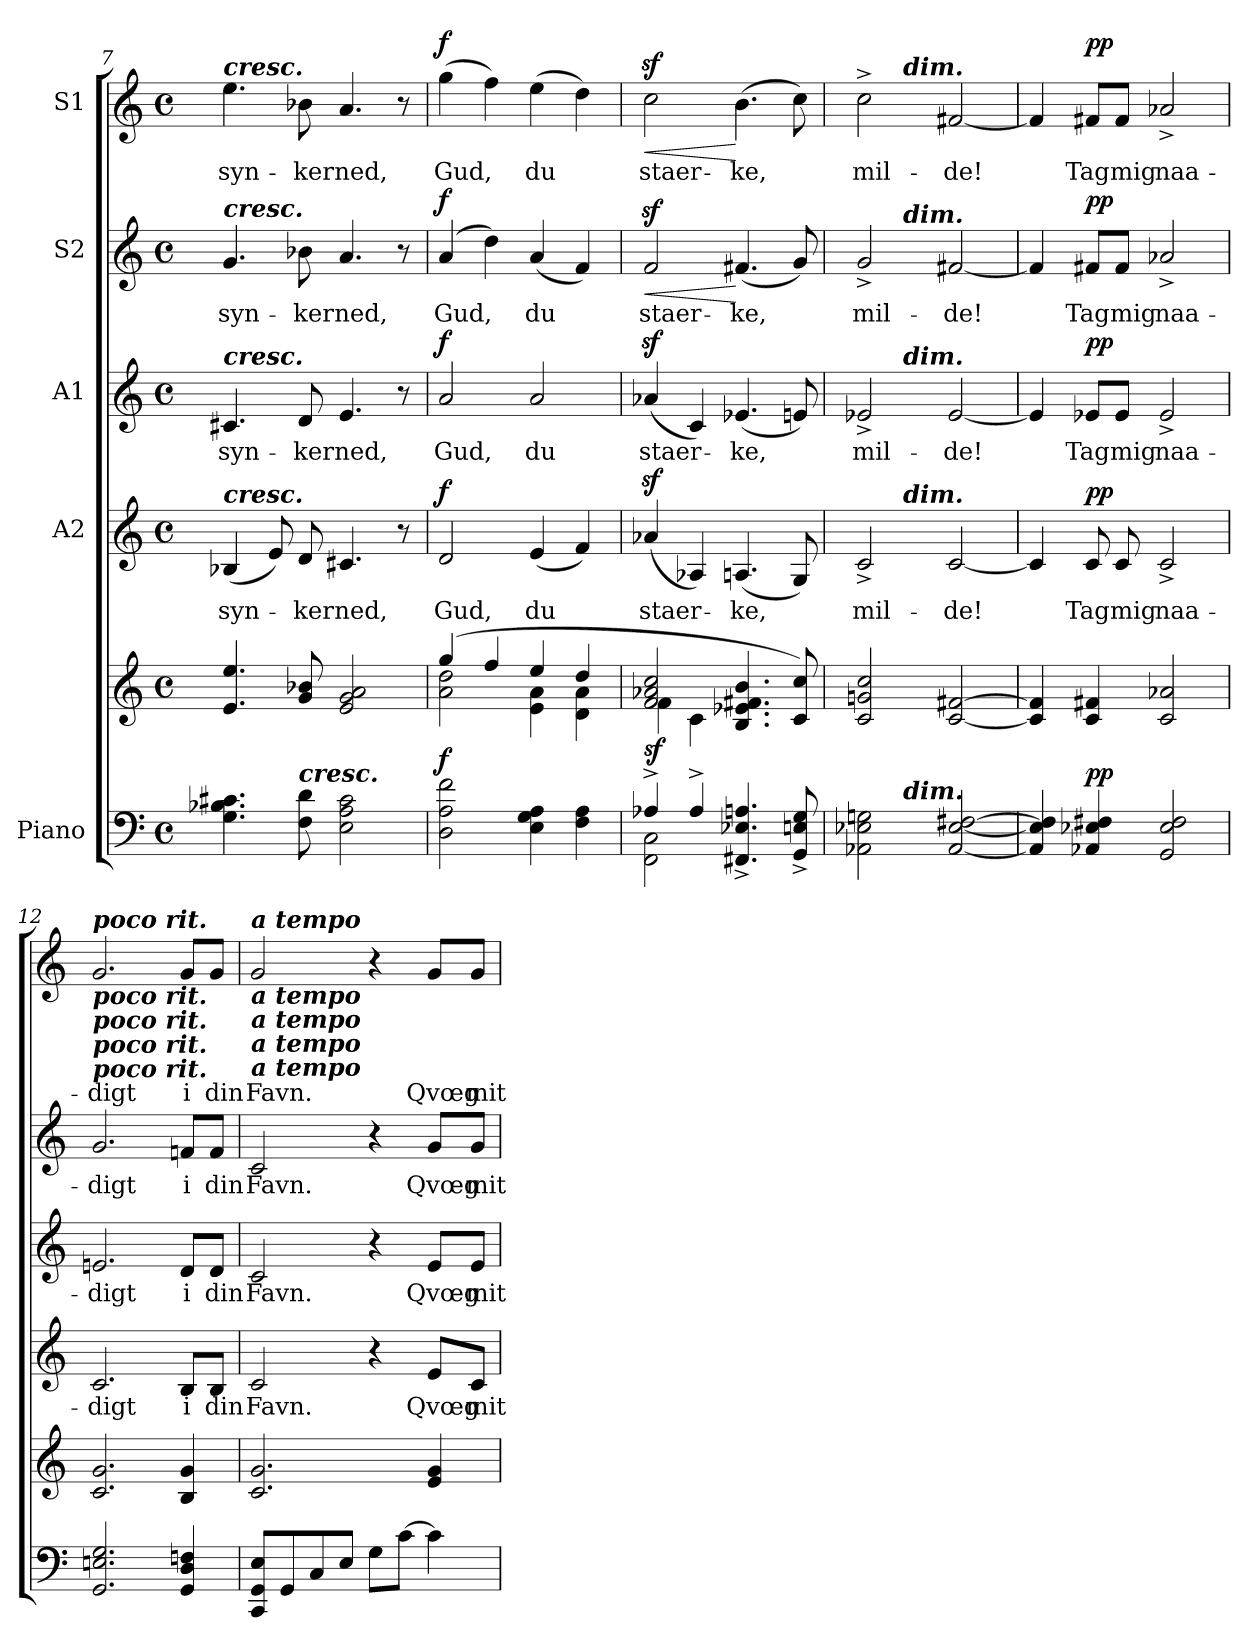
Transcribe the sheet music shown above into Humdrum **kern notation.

**kern	**kern	**dynam	**kern	**text	**dynam	**kern	**text	**dynam	**kern	**text	**dynam	**kern	**text	**dynam
*part5	*part5	*part5	*part4	*part4	*part4	*part3	*part3	*part3	*part2	*part2	*part2	*part1	*part1	*part1
*staff6	*staff5	*staff5/6	*staff4	*staff4	*staff4	*staff3	*staff3	*staff3	*staff2	*staff2	*staff2	*staff1	*staff1	*staff1
*I"Piano	*	*	*I"A2	*	*	*I"A1	*	*	*I"S2	*	*	*I"S1	*	*
*clefF4	*clefG2	*	*clefG2	*	*	*clefG2	*	*	*clefG2	*	*	*clefG2	*	*
*k[]	*k[]	*	*k[]	*	*	*k[]	*	*	*k[]	*	*	*k[]	*	*
*C:	*C:	*	*C:	*	*	*C:	*	*	*C:	*	*	*C:	*	*
*M4/4	*M4/4	*	*M4/4	*	*	*M4/4	*	*	*M4/4	*	*	*M4/4	*	*
*met(c)	*met(c)	*	*met(c)	*	*	*met(c)	*	*	*met(c)	*	*	*met(c)	*	*
=7	=7	=7	=7	=7	=7	=7	=7	=7	=7	=7	=7	=7	=7	=7
!	!	!	!	!	!	!	!	!	!	!	!	!LO:TX:a:Bi:t=cresc.	!	!
!	!	!	!	!	!	!	!	!	!LO:TX:a:Bi:t=cresc.	!	!	!	!	!
!	!	!	!	!	!	!LO:TX:a:Bi:t=cresc.	!	!	!	!	!	!	!	!
!	!	!	!LO:TX:a:Bi:t=cresc.	!	!	!	!	!	!	!	!	!	!	!
!	!	!	!	!LO:LY:b	!	!	!LO:LY:b	!	!	!LO:LY:b	!	!	!LO:LY:b	!
4.G\ 4.B-X\ 4.c#X\	4.e/ 4.ee/	.	(<4B-X/	syn-	.	4.c#X/	syn-	.	4.g/	syn-	.	4.ee\	syn-	.
.	.	.	8e/)	.	.	.	.	.	.	.	.	.	.	.
!LO:TX:a:Bi:t=cresc.	!	!	!	!	!	!	!	!	!	!	!	!	!	!
!	!	!	!	!LO:LY:b	!	!	!LO:LY:b	!	!	!LO:LY:b	!	!	!LO:LY:b	!
8F\ 8d\	8g/ 8b-X/	.	8d/	-ker	.	8d/	-ker	.	8b-X\	-ker	.	8b-X\	-ker	.
!	!	!	!	!LO:LY:b	!	!	!LO:LY:b	!	!	!LO:LY:b	!	!	!LO:LY:b	!
2E\ 2A\ 2c#\	2e/ 2g/ 2a/	.	4.c#X/	ned,	.	4.e/	ned,	.	4.a/	ned,	.	4.a/	ned,	.
.	.	.	8r	.	.	8r	.	.	8r	.	.	8r	.	.
=8	=8	=8	=8	=8	=8	=8	=8	=8	=8	=8	=8	=8	=8	=8
*	*^	*	*	*	*	*	*	*	*	*	*	*	*	*
!	!	!	!LO:DY:a=2	!	!LO:LY:b	!LO:DY:a	!	!LO:LY:b	!LO:DY:a	!	!LO:LY:b	!LO:DY:a	!	!LO:LY:b	!LO:DY:a
2D\ 2A\ 2f\	(4gg/	2a\ 2dd\	f	2d/	Gud,	f	2a/	Gud,	f	(4a/	Gud,	f	(>4gg\	Gud,	f
.	4ff/	.	.	.	.	.	.	.	.	4dd\)	.	.	4ff\)	.	.
!	!	!	!	!	!LO:LY:b	!	!	!LO:LY:b	!	!	!LO:LY:b	!	!	!LO:LY:b	!
4E\ 4G\ 4A\	4ee/	4e\ 4a\	.	(<4e/	du	.	2a/	du	.	(<4a/	du	.	(>4ee\	du	.
4F\ 4A\	4dd/	4d\ 4a\	.	4f/)	.	.	.	.	.	4f/)	.	.	4dd\)	.	.
=9	=9	=9	=9	=9	=9	=9	=9	=9	=9	=9	=9	=9	=9	=9	=9
*^	*	*	*	*	*	*	*	*	*	*	*	*	*	*	*
!	!	!	!	!LO:DY:b	!	!LO:LY:b	!	!	!LO:LY:b	!	!	!LO:LY:b	!LO:HP:b	!	!LO:LY:b	!LO:HP:b
4A-X^>/	2FF\ 2C\	2f/ 2a-X/ 2cc/	4f\	sf	(<4a-Xz>/	staer-	.	(<4a-Xz>/	staer-	.	2fz>/	staer-	<	2ccz>\	staer-	<
4A-^>/	.	.	4c\	.	4A-X/)	.	.	4c/)	.	.	.	.	.	.	.	.
!	!	!	!	!	!	!LO:LY:b	!	!	!LO:LY:b	!	!	!LO:LY:b	!	!	!LO:LY:b	!
4.FF#X/^> 4.E-X/^> 4.An/^>	2ryy	4.B/ 4.e-X/ 4.f#X/ 4.b/	2ryy	.	(<4.An/	-ke,	.	(<4.e-X/	-ke,	.	(<4.f#X/	-ke,	[	(>4.b\	-ke,	[
8GG/^> 8En/^> 8G/^>	.	8c/ 8cc/)	.	.	8G/)	.	.	8en/)	.	.	8g/)	.	.	8cc\)	.	.
*	*	*v	*v	*	*	*	*	*	*	*	*	*	*	*	*	*
=10	=10	=10	=10	=10	=10	=10	=10	=10	=10	=10	=10	=10	=10	=10	=10
!	!	!	!	!	!LO:LY:b	!	!	!LO:LY:b	!	!	!LO:LY:b	!	!	!LO:LY:b	!
*	*	*	*	*^	*	*	*^	*	*	*^	*	*	*^	*	*
2AA-X\ 2E-X\ 2Gni\	4ryy	2c/ 2gni/ 2cc/	.	2c^</	4ryy	mil-	.	2e-X^</	4ryy	mil-	.	2g^</	4ryy	mil-	.	2cc^>\	4ryy	mil-	.
!	!	!	!	!	!	!	!	!	!	!	!	!	!	!	!	!	!LO:TX:a:Bi:t=dim.	!	!
!	!	!	!	!	!	!	!	!	!	!	!	!	!LO:TX:a:Bi:t=dim.	!	!	!	!	!	!
!	!	!	!	!	!	!	!	!	!LO:TX:a:Bi:t=dim.	!	!	!	!	!	!	!	!	!	!
!	!	!	!	!	!LO:TX:a:Bi:t=dim.	!	!	!	!	!	!	!	!	!	!	!	!	!	!
!	!LO:TX:a:Bi:t=dim.	!	!	!	!	!	!	!	!	!	!	!	!	!	!	!	!	!	!
.	2.ryy	.	.	.	2.ryy	.	.	.	2.ryy	.	.	.	2.ryy	.	.	.	2.ryy	.	.
!	!	!	!	!	!	!LO:LY:b	!	!	!	!LO:LY:b	!	!	!	!LO:LY:b	!	!	!	!LO:LY:b	!
[2AA-/ [2E-/ [2F#X/	.	[2c/ [2f#X/	.	[2c/	.	-de!	.	[2e-/	.	-de!	.	[2f#X/	.	-de!	.	[2f#X/	.	-de!	.
*	*	*	*	*v	*v	*	*	*	*	*	*	*v	*v	*	*	*v	*v	*	*
*v	*v	*	*	*	*	*	*v	*v	*	*	*	*	*	*	*	*
!!LO:PB:g=z
=11	=11	=11	=11	=11	=11	=11	=11	=11	=11	=11	=11	=11	=11	=11
4AA-/] 4E-/] 4F#/]	4c/] 4f#/]	.	4c/]	.	.	4e-/]	.	.	4f#/]	.	.	4f#/]	.	.
!	!	!LO:DY:a=2	!	!LO:LY:b	!LO:DY:a	!	!LO:LY:b	!LO:DY:a	!	!LO:LY:b	!LO:DY:a	!	!LO:LY:b	!LO:DY:a
4AA-X/ 4E-X/ 4F#X/	4c/ 4f#X/	pp	8c/	Tag	pp	8e-X/L	Tag	pp	8f#X/L	Tag	pp	8f#X/L	Tag	pp
!	!	!	!	!LO:LY:b	!	!	!LO:LY:b	!	!	!LO:LY:b	!	!	!LO:LY:b	!
.	.	.	8c/	mig	.	8e-/J	mig	.	8f#/J	mig	.	8f#/J	mig	.
!	!	!	!	!LO:LY:b	!	!	!LO:LY:b	!	!	!LO:LY:b	!	!	!LO:LY:b	!
2GG/ 2E-/ 2F#/	2c/ 2a-X/	.	2c^>/	naa-	.	2e-^>/	naa-	.	2a-X^>/	naa-	.	2a-X^>/	naa-	.
=12	=12	=12	=12	=12	=12	=12	=12	=12	=12	=12	=12	=12	=12	=12
!	!	!	!	!	!	!	!	!	!	!	!	!LO:TX:b:Bi:t=poco rit.	!	!
!	!	!	!	!	!	!	!	!	!	!	!	!LO:TX:a:Bi:t=poco rit.	!	!
!	!	!	!	!	!	!	!	!	!	!	!	!LO:TX:b:Bi:t=poco rit.	!	!
!	!	!	!	!	!	!	!	!	!	!	!	!LO:TX:b:Bi:t=poco rit.	!	!
!	!	!	!	!	!	!	!	!	!	!	!	!LO:TX:b:Bi:t=poco rit.	!	!
!	!	!	!	!LO:LY:b	!	!	!LO:LY:b	!	!	!LO:LY:b	!	!	!LO:LY:b	!
2.GG/ 2.Eni/ 2.G/	2.c/ 2.g/	.	2.c/	-digt	.	2.eni/	-digt	.	2.g/	-digt	.	2.g/	-digt	.
!	!	!	!	!LO:LY:b	!	!	!LO:LY:b	!	!	!LO:LY:b	!	!	!LO:LY:b	!
4GG/ 4D/ 4Fni/	4B/ 4g/	.	8B/L	i	.	8d/L	i	.	8fni/L	i	.	8g/L	i	.
!	!	!	!	!LO:LY:b	!	!	!LO:LY:b	!	!	!LO:LY:b	!	!	!LO:LY:b	!
.	.	.	8B/J	din	.	8d/J	din	.	8f/J	din	.	8g/J	din	.
=13	=13	=13	=13	=13	=13	=13	=13	=13	=13	=13	=13	=13	=13	=13
!	!	!	!	!	!	!	!	!	!	!	!	!LO:TX:b:Bi:t=a tempo	!	!
!	!	!	!	!	!	!	!	!	!	!	!	!LO:TX:a:Bi:t=a tempo	!	!
!	!	!	!	!	!	!	!	!	!	!	!	!LO:TX:b:Bi:t=a tempo	!	!
!	!	!	!	!	!	!	!	!	!	!	!	!LO:TX:b:Bi:t=a tempo	!	!
!	!	!	!	!	!	!	!	!	!	!	!	!LO:TX:b:Bi:t=a tempo	!	!
!	!	!	!	!LO:LY:b	!	!	!LO:LY:b	!	!	!LO:LY:b	!	!	!LO:LY:b	!
8CC/ 8GG/ 8E/L	2.c/ 2.g/	.	2c/	Favn.	.	2c/	Favn.	.	2c/	Favn.	.	2g/	Favn.	.
8GG/	.	.	.	.	.	.	.	.	.	.	.	.	.	.
8C/	.	.	.	.	.	.	.	.	.	.	.	.	.	.
8E/J	.	.	.	.	.	.	.	.	.	.	.	.	.	.
8G\L	.	.	4r	.	.	4r	.	.	4r	.	.	4r	.	.
[8c\J	.	.	.	.	.	.	.	.	.	.	.	.	.	.
!	!	!	!	!LO:LY:b	!	!	!LO:LY:b	!	!	!LO:LY:b	!	!	!LO:LY:b	!
4c\]	4e/ 4g/	.	8e/L	Qvœg	.	8e/L	Qvœg	.	8g/L	Qvœg	.	8g/L	Qvœg	.
!	!	!	!	!LO:LY:b	!	!	!LO:LY:b	!	!	!LO:LY:b	!	!	!LO:LY:b	!
.	.	.	8c/J	mit	.	8e/J	mit	.	8g/J	mit	.	8g/J	mit	.
=	=	=	=	=	=	=	=	=	=	=	=	=	=	=
*-	*-	*-	*-	*-	*-	*-	*-	*-	*-	*-	*-	*-	*-	*-
